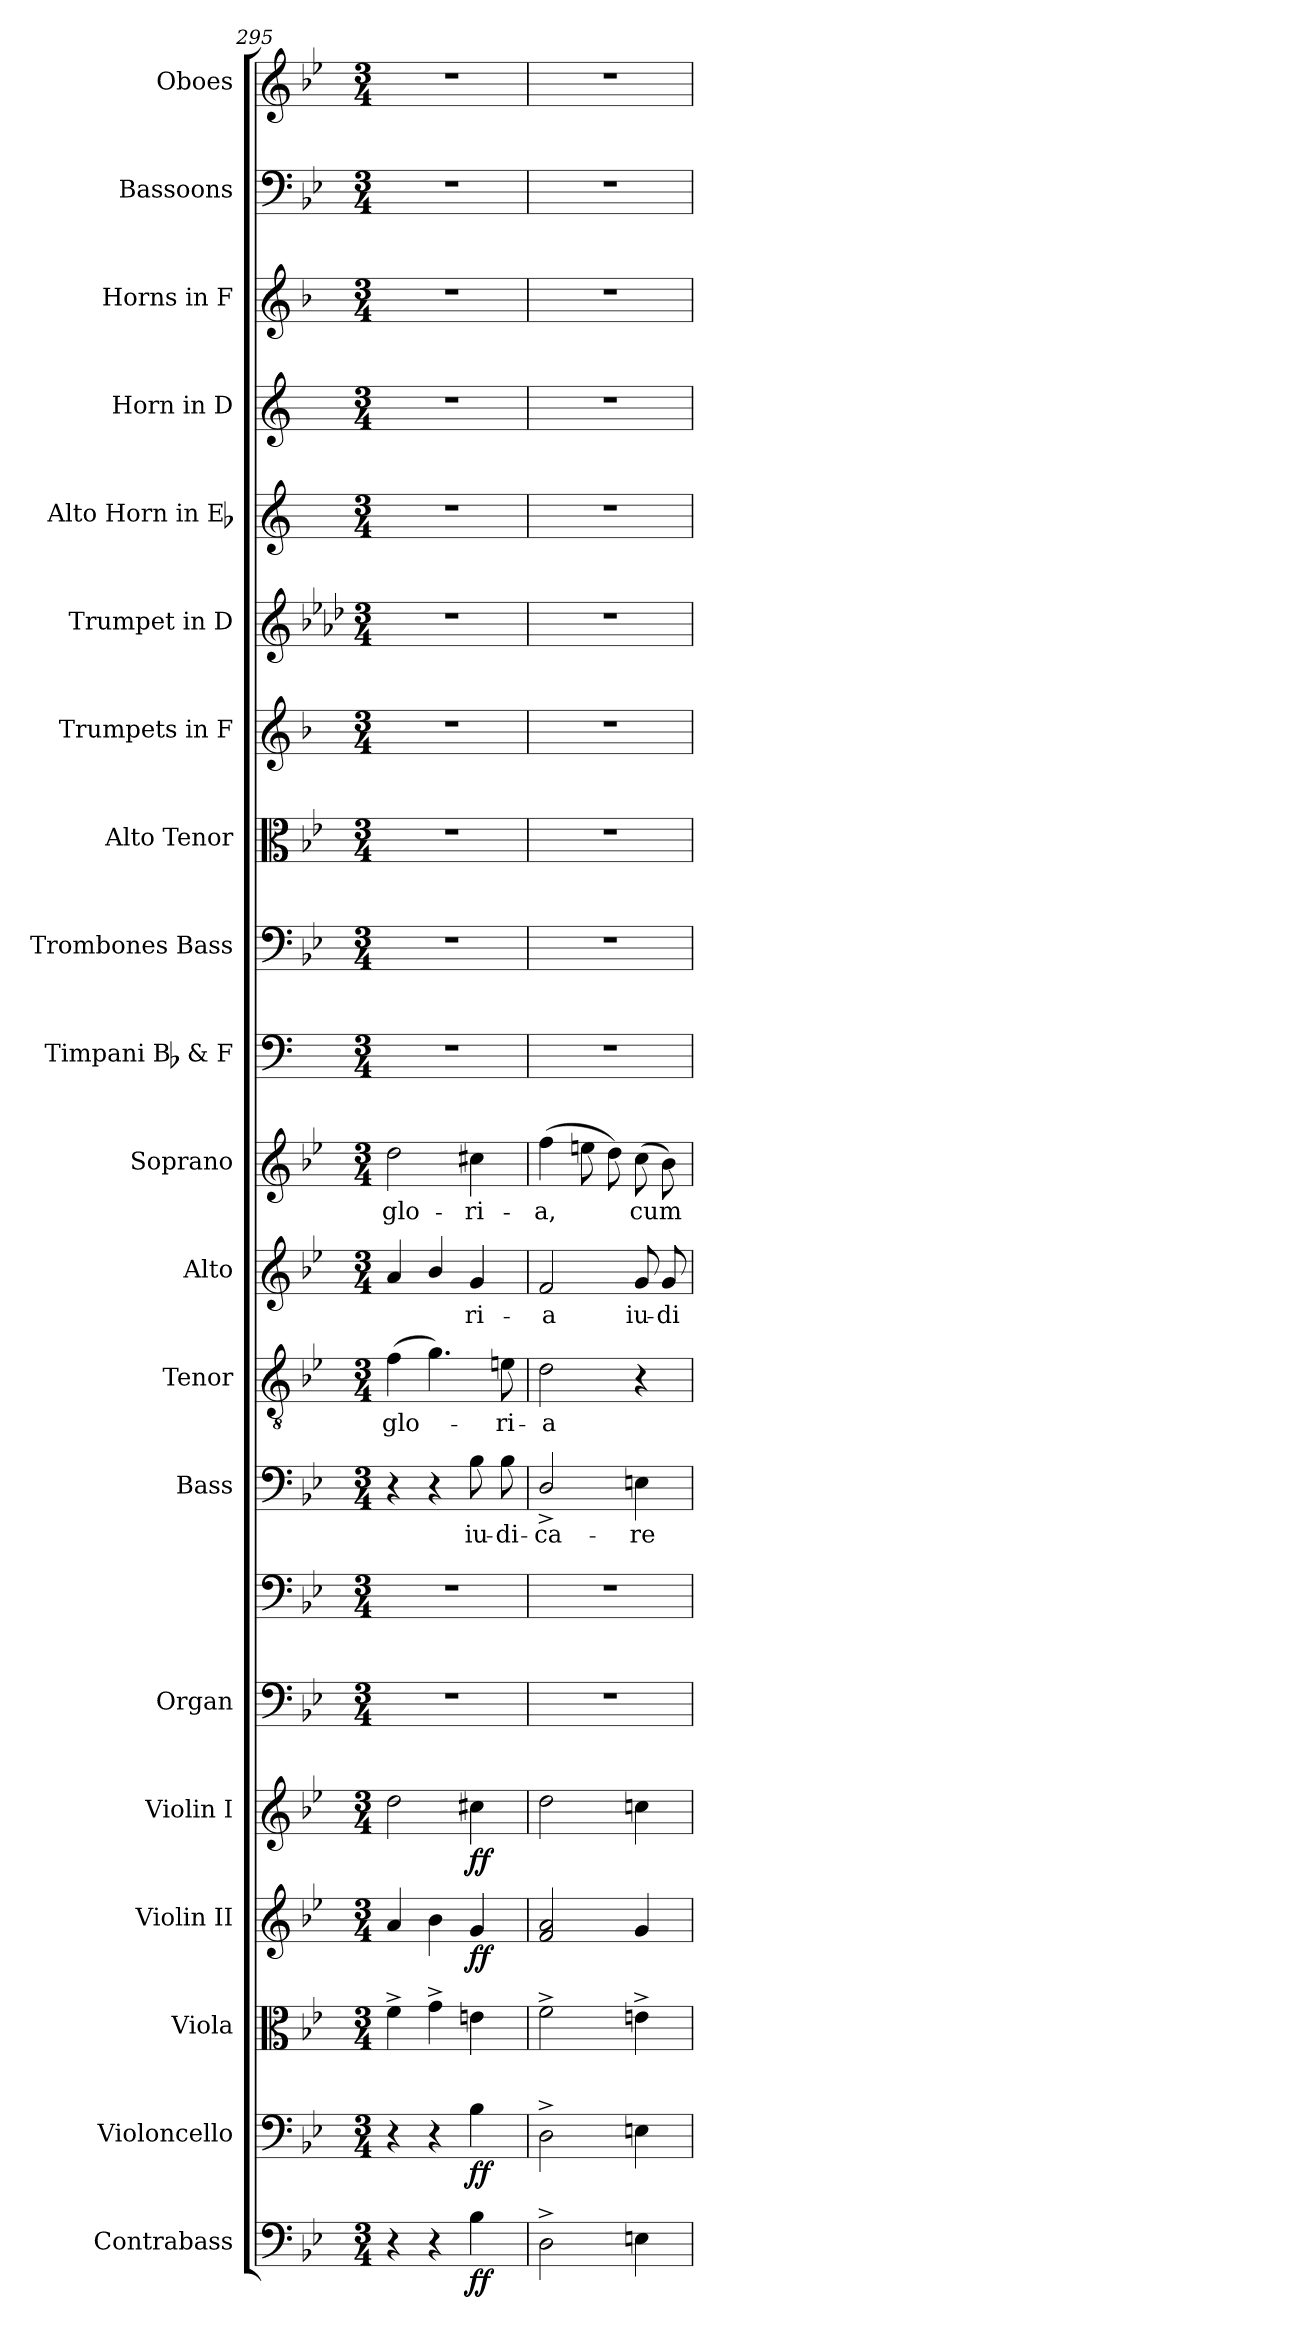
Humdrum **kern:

**kern	**dynam	**kern	**dynam	**kern	**kern	**dynam	**kern	**dynam	**kern	**kern	**kern	**text	**kern	**text	**kern	**text	**kern	**text	**kern	**kern	**kern	**kern	**kern	**kern	**kern	**kern	**kern	**kern
*part20	*part20	*part19	*part19	*part18	*part17	*part17	*part16	*part16	*part15	*part15	*part14	*part14	*part13	*part13	*part12	*part12	*part11	*part11	*part10	*part9	*part8	*part7	*part6	*part5	*part4	*part3	*part2	*part1
*staff21	*staff21	*staff20	*staff20	*staff19	*staff18	*staff18	*staff17	*staff17	*staff16	*staff15	*staff14	*staff14	*staff13	*staff13	*staff12	*staff12	*staff11	*staff11	*staff10	*staff9	*staff8	*staff7	*staff6	*staff5	*staff4	*staff3	*staff2	*staff1
*I"Contrabass	*	*I"Violoncello	*	*I"Viola	*I"Violin II	*	*I"Violin I	*	*I"Organ	*	*I"Bass	*	*I"Tenor	*	*I"Alto	*	*I"Soprano	*	*I"Timpani Bb & F	*I"Trombones  Bass	*I"Alto Tenor	*I"Trumpets in F	*I"Trumpet in D	*I"Alto Horn in Eb	*I"Horn in D	*I"Horns in F	*I"Bassoons	*I"Oboes
*I'Cb.	*	*I'Vc.	*	*I'Vla.	*I'Vln. II	*	*I'Vln. I	*	*I'Org.	*	*I'B.	*	*I'T.	*	*I'A.	*	*I'S.	*	*I'Timp.	*	*	*	*	*	*	*I'Hn.	*I'Bsn.	*I'Ob.
!!LO:PB:g=z
*clefF4	*	*clefF4	*	*clefC3	*clefG2	*	*clefG2	*	*clefF4	*clefF4	*clefF4	*	*clefGv2	*	*clefG2	*	*clefG2	*	*clefF4	*clefF4	*clefC3	*clefG2	*clefG2	*clefG2	*clefG2	*clefG2	*clefF4	*clefG2
*ITrd7c12	*	*	*	*	*	*	*	*	*	*	*	*	*ITrd7c12	*	*	*	*	*	*	*	*	*ITrd4c7	*ITrd-1c-2	*ITrd5c8	*ITrd6c10	*ITrd4c7	*	*
*k[b-e-]	*	*k[b-e-]	*	*k[b-e-]	*k[b-e-]	*	*k[b-e-]	*	*k[b-e-]	*k[b-e-]	*k[b-e-]	*	*k[b-e-]	*	*k[b-e-]	*	*k[b-e-]	*	*k[]	*k[b-e-]	*k[b-e-]	*k[b-e-]	*k[b-e-]	*k[f#c#g#d#]	*k[f#c#]	*k[b-e-]	*k[b-e-]	*k[b-e-]
*B-:	*	*B-:	*	*B-:	*B-:	*	*B-:	*	*B-:	*B-:	*B-:	*	*B-:	*	*B-:	*	*B-:	*	*C:	*B-:	*B-:	*B-:	*B-:	*E:	*D:	*B-:	*B-:	*B-:
*M3/4	*	*M3/4	*	*M3/4	*M3/4	*	*M3/4	*	*M3/4	*M3/4	*M3/4	*	*M3/4	*	*M3/4	*	*M3/4	*	*M3/4	*M3/4	*M3/4	*M3/4	*M3/4	*M3/4	*M3/4	*M3/4	*M3/4	*M3/4
=295	=295	=295	=295	=295	=295	=295	=295	=295	=295	=295	=295	=295	=295	=295	=295	=295	=295	=295	=295	=295	=295	=295	=295	=295	=295	=295	=295	=295
!	!	!	!	!	!	!	!	!	!LO:N:vis=1	!LO:N:vis=1	!	!	!	!	!	!	!	!	!	!	!	!	!	!	!	!	!	!
!	!	!	!	!	!	!	!	!	!	!	!	!	!	!LO:LY:b:color=#000000	!	!	!	!	!	!	!	!	!	!	!	!	!	!
!	!	!	!	!	!	!	!	!	!	!	!	!	!	!	!	!	!	!LO:LY:b:color=#000000	!LO:N:vis=1	!LO:N:vis=1	!LO:N:vis=1	!LO:N:vis=1	!LO:N:vis=1	!LO:N:vis=1	!LO:N:vis=1	!LO:N:vis=1	!LO:N:vis=1	!LO:N:vis=1
4r	.	4r	.	4f^i\	4ai/	.	2ddi\	.	2.r	2.r	4r	.	(4Fi\	glo-	4ai/	.	2ddi\	glo-	2.r	2.r	2.r	2.r	2.r	2.r	2.r	2.r	2.r	2.r
4r	.	4r	.	4g^i\	4b-i\	.	.	.	.	.	4r	.	4.Gi\)	.	4b-i/	.	.	.	.	.	.	.	.	.	.	.	.	.
!	!	!	!	!	!	!	!	!	!	!	!	!LO:LY:b:color=#000000	!	!	!	!	!	!	!	!	!	!	!	!	!	!	!	!
!	!	!	!	!	!	!	!	!	!	!	!	!	!	!	!	!LO:LY:b:color=#000000	!	!	!	!	!	!	!	!	!	!	!	!
!	!	!	!	!	!	!	!	!	!	!	!	!	!	!	!	!	!	!LO:LY:b:color=#000000	!	!	!	!	!	!	!	!	!	!
4BB-i\	ff	4B-i\	ff	4eni\	4gi/	ff	4cc#Xi\	ff	.	.	8B-i\	iu-	.	.	4gi/	-ri-	4cc#Xi\	-ri-	.	.	.	.	.	.	.	.	.	.
!	!	!	!	!	!	!	!	!	!	!	!	!LO:LY:b:color=#000000	!	!	!	!	!	!	!	!	!	!	!	!	!	!	!	!
!	!	!	!	!	!	!	!	!	!	!	!	!	!	!LO:LY:b:color=#000000	!	!	!	!	!	!	!	!	!	!	!	!	!	!
.	.	.	.	.	.	.	.	.	.	.	8B-i\	-di-	8Eni\	-ri-	.	.	.	.	.	.	.	.	.	.	.	.	.	.
=296	=296	=296	=296	=296	=296	=296	=296	=296	=296	=296	=296	=296	=296	=296	=296	=296	=296	=296	=296	=296	=296	=296	=296	=296	=296	=296	=296	=296
!	!	!	!	!	!	!	!	!	!LO:N:vis=1	!LO:N:vis=1	!	!	!	!	!	!	!	!	!	!	!	!	!	!	!	!	!	!
!	!	!	!	!	!	!	!	!	!	!	!	!LO:LY:b:color=#000000	!	!	!	!	!	!	!	!	!	!	!	!	!	!	!	!
!	!	!	!	!	!	!	!	!	!	!	!	!	!	!LO:LY:b:color=#000000	!	!	!	!	!	!	!	!	!	!	!	!	!	!
!	!	!	!	!	!	!	!	!	!	!	!	!	!	!	!	!LO:LY:b:color=#000000	!	!	!	!	!	!	!	!	!	!	!	!
!	!	!	!	!	!	!	!	!	!	!	!	!	!	!	!	!	!	!LO:LY:b:color=#000000	!LO:N:vis=1	!LO:N:vis=1	!LO:N:vis=1	!LO:N:vis=1	!LO:N:vis=1	!LO:N:vis=1	!LO:N:vis=1	!LO:N:vis=1	!LO:N:vis=1	!LO:N:vis=1
2DD^i\	.	2D^i\	.	2f^i\	2fi/ 2ai	.	2ddi\	.	2.r	2.r	2D^i/	-ca-	2Di\	-a	2fi/	-a	(4ffi\	-a,	2.r	2.r	2.r	2.r	2.r	2.r	2.r	2.r	2.r	2.r
.	.	.	.	.	.	.	.	.	.	.	.	.	.	.	.	.	8eeni\	.	.	.	.	.	.	.	.	.	.	.
.	.	.	.	.	.	.	.	.	.	.	.	.	.	.	.	.	8ddi\)	.	.	.	.	.	.	.	.	.	.	.
!	!	!	!	!	!	!	!	!	!	!	!	!LO:LY:b:color=#000000	!	!	!	!	!	!	!	!	!	!	!	!	!	!	!	!
!	!	!	!	!	!	!	!	!	!	!	!	!	!	!	!	!LO:LY:b:color=#000000	!	!	!	!	!	!	!	!	!	!	!	!
!	!	!	!	!	!	!	!	!	!	!	!	!	!	!	!	!	!	!LO:LY:b:color=#000000	!	!	!	!	!	!	!	!	!	!
4EEni\	.	4Eni\	.	4en^i\	4gi/	.	4ccni\	.	.	.	4Eni\	-re	4r	.	8gi/	iu-	(8cci\	cum	.	.	.	.	.	.	.	.	.	.
!	!	!	!	!	!	!	!	!	!	!	!	!	!	!	!	!LO:LY:b:color=#000000	!	!	!	!	!	!	!	!	!	!	!	!
.	.	.	.	.	.	.	.	.	.	.	.	.	.	.	8gi/	-di-	8b-i\)	.	.	.	.	.	.	.	.	.	.	.
=	=	=	=	=	=	=	=	=	=	=	=	=	=	=	=	=	=	=	=	=	=	=	=	=	=	=	=	=
*-	*-	*-	*-	*-	*-	*-	*-	*-	*-	*-	*-	*-	*-	*-	*-	*-	*-	*-	*-	*-	*-	*-	*-	*-	*-	*-	*-	*-
